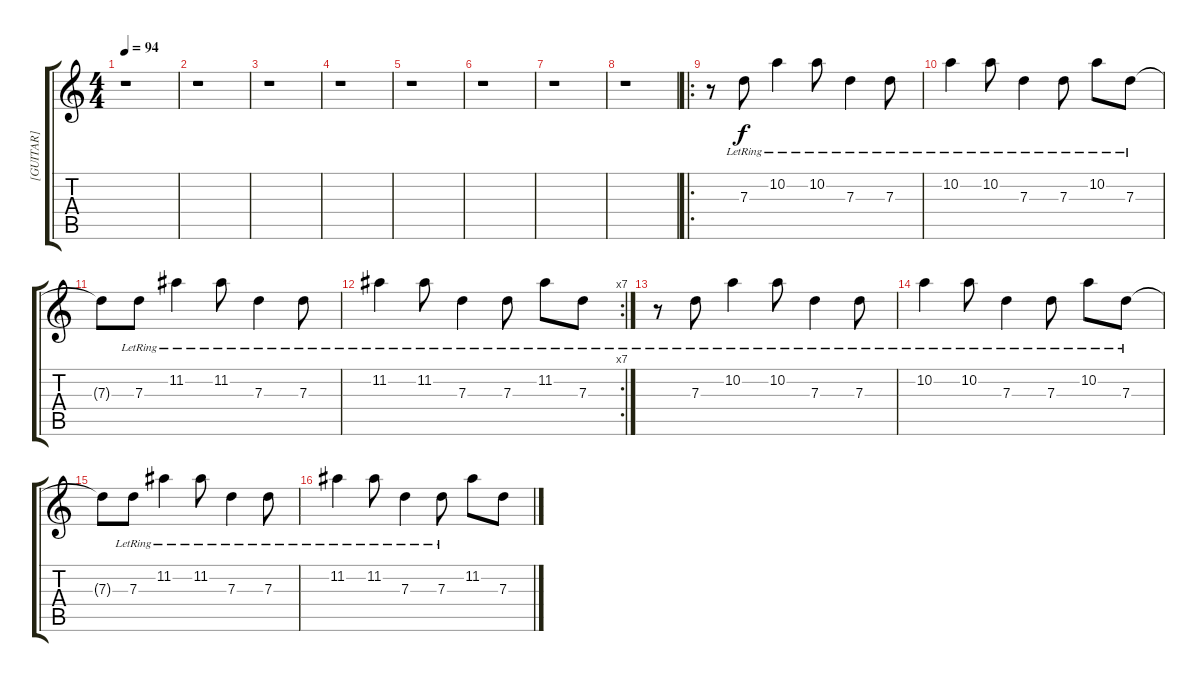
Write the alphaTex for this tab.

\track ("[GUITAR]" "[GUITAR]") {instrument overdrivenguitar}
\staff {score tabs}
\tuning (E4 B3 G3 D3 A2 D2) {hide}
\ts (4 4)
\tempo 94
\clef g2
\ks c
r.1{dy f} |
r.1 |
r.1 |
r.1 |
r.1 |
r.1 |
r.1 |
r.1 |
\ro
r.8 7.3{lr}.8 10.2{lr}.4 10.2{lr}.8 7.3{lr}.4 7.3{lr}.8 |
10.2{lr}.4 10.2{lr}.8 7.3{lr}.4 7.3{lr}.8 10.2{lr}.8 7.3{lr}.8 |
7.3{t}.8 7.3{lr}.8 11.2{lr}.4 11.2{lr}.8 7.3{lr}.4 7.3{lr}.8 |
\rc 7
11.2{lr}.4 11.2{lr}.8 7.3{lr}.4 7.3{lr}.8 11.2{lr}.8 7.3{lr}.8 |
r.8 7.3{lr}.8 10.2{lr}.4 10.2{lr}.8 7.3{lr}.4 7.3{lr}.8 |
10.2{lr}.4 10.2{lr}.8 7.3{lr}.4 7.3{lr}.8 10.2{lr}.8 7.3{lr}.8 |
7.3{t}.8 7.3{lr}.8 11.2{lr}.4 11.2{lr}.8 7.3{lr}.4 7.3{lr}.8 |
11.2{lr}.4 11.2{lr}.8 7.3{lr}.4 7.3{lr}.8 11.2.8 7.3.8
